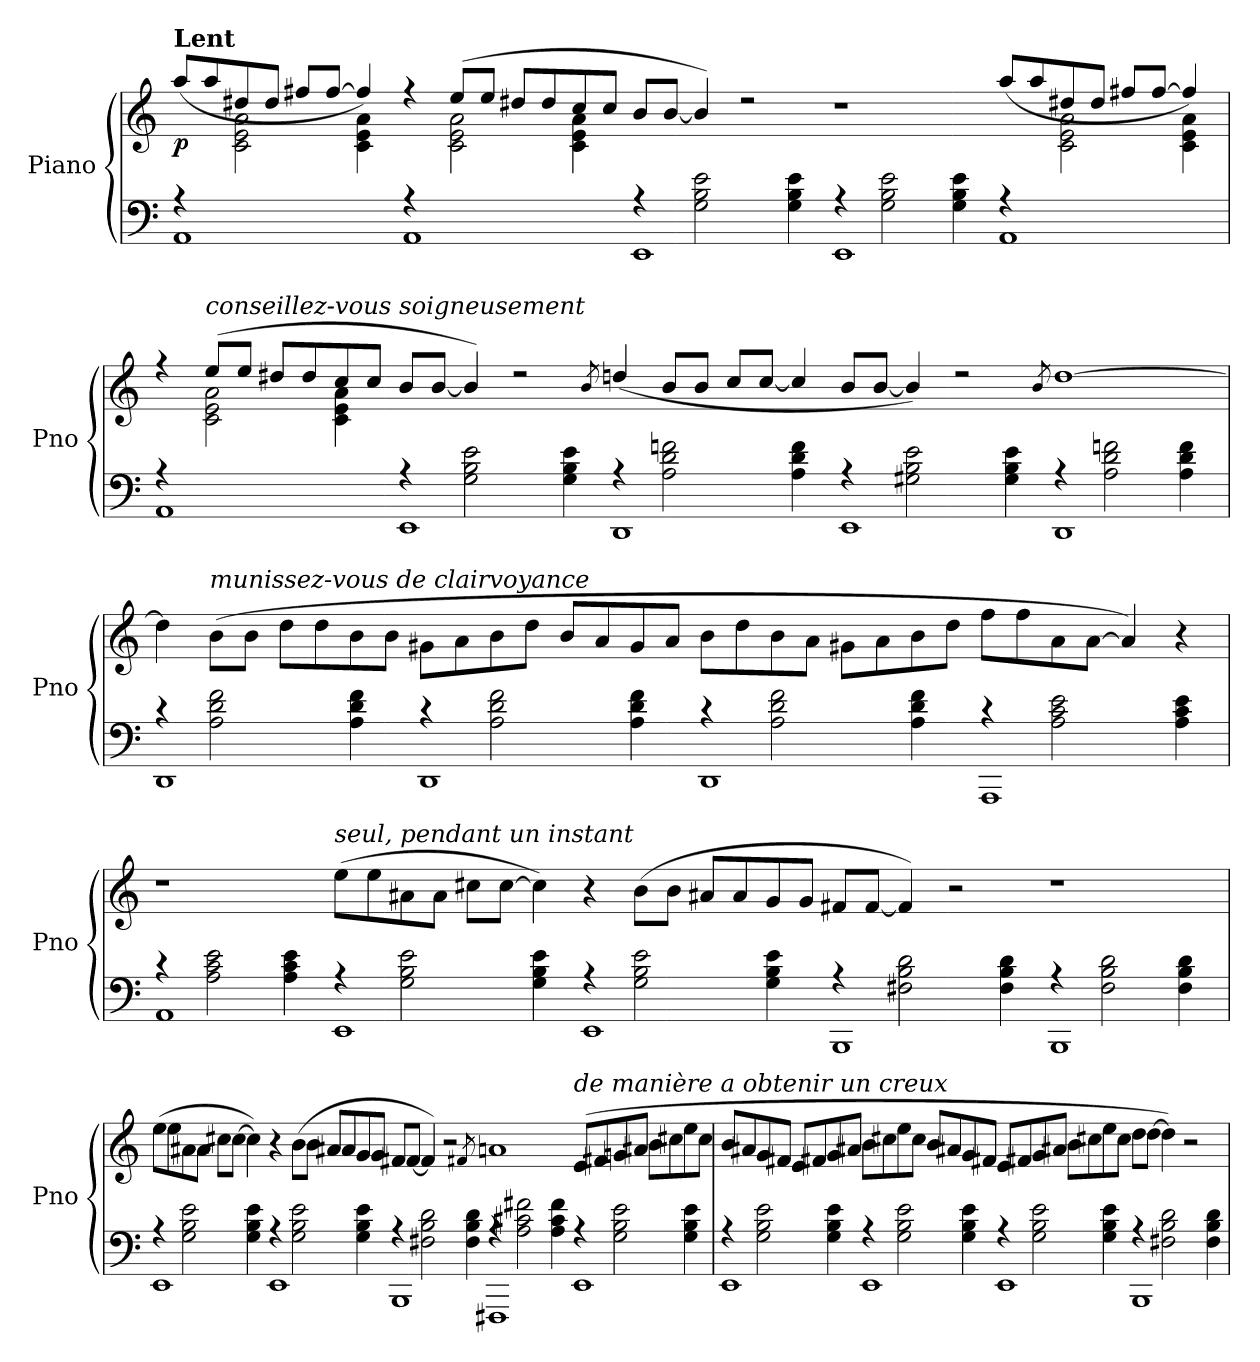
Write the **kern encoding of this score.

**kern	**kern	**dynam
*part1	*part1	*part1
*staff2	*staff1	*staff1/2
*I"Piano	*	*
*I'Pno	*	*
*clefF4	*clefG2	*
*k[]	*k[]	*
=	=	=
*^	*^	*
!	!	!LO:TX:a:B:t=Lent	!	!
!	!	!	!	!LO:DY:b
4r	1AA	(>8aa/L	4ryy	p
.	.	8aa/	.	.
2.ryy	.	8dd#X/	2c\ 2e\ 2a\	.
.	.	8dd#/J	.	.
.	.	8ff#X/L	.	.
.	.	[8ff#/J	.	.
.	.	4ff#/])	4c\ 4e\ 4a\	.
4r	1AA	4rff	4ryy	.
2.ryy	.	(>8ee/L	2c\ 2e\ 2a\	.
.	.	8ee/J	.	.
.	.	8dd#X/L	.	.
.	.	8dd#/	.	.
.	.	8cc/	4c\ 4e\ 4a\	.
.	.	8cc/J	.	.
4r	1EE	8b/L	4ryy	.
.	.	[8b/J	.	.
*	*	*v	*v	*
2G\ 2B\ 2e\	.	4b/])	.
.	.	2rdd	.
4G\ 4B\ 4e\	.	.	.
4r	1EE	1rdd	.
2G\ 2B\ 2e\	.	.	.
4G\ 4B\ 4e\	.	.	.
4r	1AA	(>8aa/L	.
.	.	8aa/	.
*	*	*^	*
2.ryy	.	8dd#X/	2c\ 2e\ 2a\	.
.	.	8dd#/J	.	.
.	.	8ff#X/L	.	.
.	.	[8ff#/J	.	.
.	.	4ff#/])	4c\ 4e\ 4a\	.
!!LO:LB:g=z	!!
=	=	=	=	=
4r	1AA	4rff	4ryy	.
!	!	!LO:TX:a:i:t=conseillez-vous soigneusement	!	!
2.ryy	.	(>8ee/L	2c\ 2e\ 2a\	.
.	.	8ee/J	.	.
.	.	8dd#X/L	.	.
.	.	8dd#/	.	.
.	.	8cc/	4c\ 4e\ 4a\	.
.	.	8cc/J	.	.
4r	1EE	8b/L	00ryy	.
.	.	[8b/J	.	.
2G\ 2B\ 2e\	.	4b/])	.	.
.	.	2rdd	.	.
4G\ 4B\ 4e\	.	.	.	.
.	.	8qb/	.	.
4r	1DD	(>4ddn/	.	.
2A\ 2d\ 2fn\	.	8b/L	.	.
.	.	8b/J	.	.
.	.	8cc/L	.	.
.	.	[8cc/J	.	.
4A\ 4d\ 4f\	.	4cc/]	.	.
4r	1EE	8b/L	.	.
.	.	[8b/J	.	.
2G#X\ 2B\ 2e\	.	4b/])	.	.
.	.	2rdd	.	.
4G#\ 4B\ 4e\	.	.	.	.
.	.	8qb/	.	.
4r	1DD	[1dd	.	.
2A\ 2d\ 2fn\	.	.	.	.
4A\ 4d\ 4f\	.	.	.	.
*	*	*v	*v	*
!!LO:LB:g=z
=	=	=	=
4r	1DD	4dd\]	.
!	!	!LO:TX:a:i:t=munissez-vous de clairvoyance	!
2A\ 2d\ 2f\	.	(8b\L	.
.	.	8b\J	.
.	.	8dd\L	.
.	.	8dd\	.
4A\ 4d\ 4f\	.	8b\	.
.	.	8b\J	.
4r	1DD	8g#X\L	.
.	.	8a\	.
2A\ 2d\ 2f\	.	8b\	.
.	.	8dd\J	.
.	.	8b/L	.
.	.	8a/	.
4A\ 4d\ 4f\	.	8g#/	.
.	.	8a/J	.
4r	1DD	8b\L	.
.	.	8dd\	.
2A\ 2d\ 2f\	.	8b\	.
.	.	8a\J	.
.	.	8g#X\L	.
.	.	8a\	.
4A\ 4d\ 4f\	.	8b\	.
.	.	8dd\J	.
4r	1AAA	8ff\L	.
.	.	8ff\	.
2A\ 2c\ 2e\	.	8a\	.
.	.	[8a\J	.
.	.	4a/])	.
4A\ 4c\ 4e\	.	4r	.
!!LO:LB:g=z
=	=	=	=
4r	1AA	1r	.
2A\ 2c\ 2e\	.	.	.
4A\ 4c\ 4e\	.	.	.
!	!	!LO:TX:a:i:t=seul, pendant un instant	!
4r	1EE	(8ee\L	.
.	.	8ee\	.
2G\ 2B\ 2e\	.	8a#X\	.
.	.	8a#\J	.
.	.	8cc#X\L	.
.	.	[8cc#\J	.
4G\ 4B\ 4e\	.	4cc#\])	.
4r	1EE	4r	.
2G\ 2B\ 2e\	.	(8b\L	.
.	.	8b\J	.
.	.	8a#X/L	.
.	.	8a#/	.
4G\ 4B\ 4e\	.	8g/	.
.	.	8g/J	.
4r	1BBB	8f#X/L	.
.	.	[8f#/J	.
2F#X\ 2B\ 2d\	.	4f#/])	.
.	.	2r	.
4F#\ 4B\ 4d\	.	.	.
4r	1BBB	1r	.
2F#\ 2B\ 2d\	.	.	.
4F#\ 4B\ 4d\	.	.	.
!!LO:LB:g=z
=	=	=	=
4r	1EE	(8ee\L	.
.	.	8ee\	.
2G\ 2B\ 2e\	.	8a#X\	.
.	.	8a#\J	.
.	.	8cc#X\L	.
.	.	[8cc#\J	.
4G\ 4B\ 4e\	.	4cc#\])	.
4r	1EE	4r	.
2G\ 2B\ 2e\	.	(8b\L	.
.	.	8b\J	.
.	.	8a#X/L	.
.	.	8a#/	.
4G\ 4B\ 4e\	.	8g/	.
.	.	8g/J	.
4r	1BBB	8f#X/L	.
.	.	[8f#/J	.
2F#X\ 2B\ 2d\	.	4f#/])	.
.	.	2r	.
4F#\ 4B\ 4d\	.	.	.
.	.	8qf#X/	.
4r	1FFF#X	1an	.
2A\ 2c#X\ 2f#X\	.	.	.
4A\ 4c#\ 4f#\	.	.	.
!	!	!LO:TX:a:i:t=de manière a obtenir un creux	!
4r	1EE	(8e/L	.
.	.	8f#X/	.
2G\ 2B\ 2e\	.	8gn/	.
.	.	8a#X/J	.
.	.	8b\L	.
.	.	8cc#X\	.
4G\ 4B\ 4e\	.	8ee\	.
.	.	8cc#\J	.
!!LO:PB:g=z
=	=	=	=
4r	1EE	8b/L	.
.	.	8a#X/	.
2G\ 2B\ 2e\	.	8g/	.
.	.	8f#X/J	.
.	.	8e/L	.
.	.	8f#X/	.
4G\ 4B\ 4e\	.	8g/	.
.	.	8a#X/J	.
4r	1EE	8b\L	.
.	.	8cc#X\	.
2G\ 2B\ 2e\	.	8ee\	.
.	.	8cc#\J	.
.	.	8b/L	.
.	.	8a#X/	.
4G\ 4B\ 4e\	.	8g/	.
.	.	8f#X/J	.
4r	1EE	8e/L	.
.	.	8f#X/	.
2G\ 2B\ 2e\	.	8g/	.
.	.	8a#X/J	.
.	.	8b\L	.
.	.	8cc#X\	.
4G\ 4B\ 4e\	.	8ee\	.
.	.	8cc#\J	.
4r	1BBB	8dd\L	.
.	.	[8dd\J	.
2F#X\ 2B\ 2d\	.	4dd\])	.
.	.	2r	.
4F#\ 4B\ 4d\	.	.	.
*v	*v	*	*
=	=	=
*-	*-	*-
